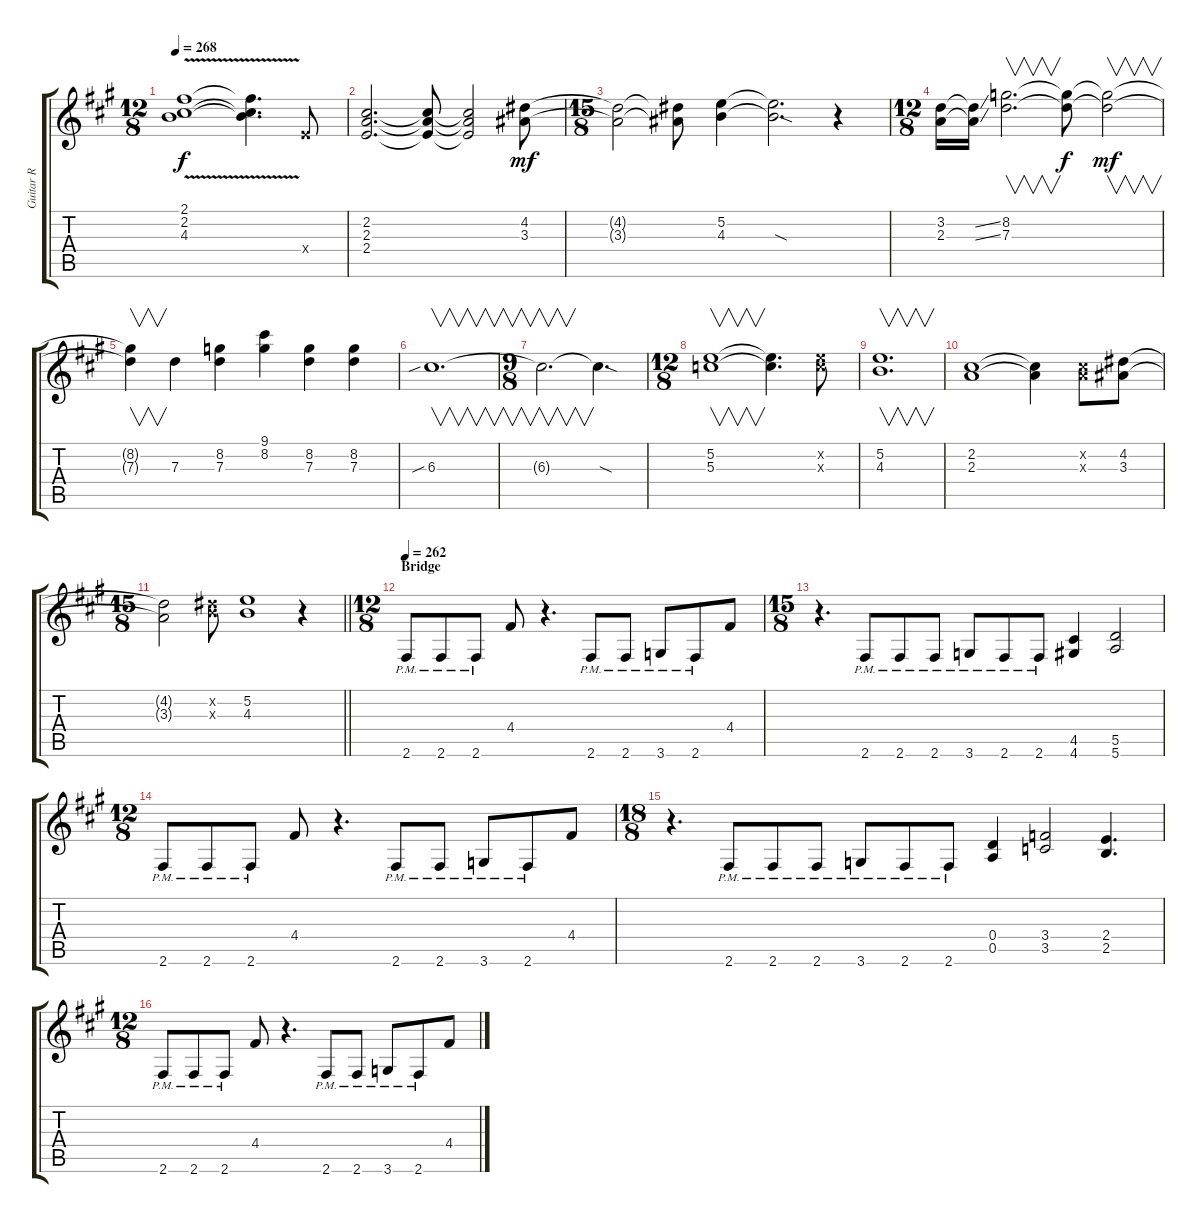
\track ("Guitar R" "Guitar R") {instrument distortionguitar}
\staff {score tabs}
\tuning (E4 B3 G3 D3 A2 E2) {hide}
\ts (12 8)
\tempo 268
\clef g2
\ks a
(2.1{v t} 2.2{v t} 4.3{v t}).1{dy f} (2.1{v t} 2.2{v t} 4.3{v t}).4{d} 2.4{x}.8 |
(2.2 2.3 2.4).2{d} (2.2{t} 2.3{t} 2.4{t}).8 (2.2{t} 2.3{t} 2.4{t}).2 (4.2 3.3).8{dy mf} |
\ts (15 8)
(4.2{t} 3.3{t}).2 (4.2{t} 3.3{t}).8 (5.2 4.3).4 (5.2{t} 4.3{sod t}).2{d} r.4 |
\ts (12 8)
(3.2 2.3).16 (3.2{ss t} 2.3{ss t}).16 (8.2 7.3).2{v d} (8.2{t} 7.3{t}).8{dy f} (8.2{t} 7.3{t}).2{v dy mf} |
(8.2{t} 7.3{t}).4{v} 7.3.4 (8.2 7.3).4 (9.1 8.2).4 (8.2 7.3).4 (8.2 7.3).4 |
6.3{sib}.1{v d} |
\ts (9 8)
6.3{t}.2{v d} 6.3{sod t}.4{d} |
\ts (12 8)
(5.2 5.3).1{v} (5.2{t} 5.3{t}).4{d} (5.2{x} 5.3{x}).8 |
(5.2 4.3).1{v d} |
(2.2 2.3).1 (2.2{t} 2.3{t}).4 (2.2{x} 2.3{x}).8 (4.2 3.3).8 |
\ts (15 8)
\barLineRight lightlight
(4.2{t} 3.3{t}).2 (4.2{x} 4.3{x}).8 (5.2 4.3).1 r.4 |
\ts (12 8)
\section ("" "Bridge")
\tempo 262
2.6{pm}.8 2.6{pm}.8 2.6{pm}.8 4.4.8 r.4{d} 2.6{pm}.8 2.6{pm}.8 3.6{pm}.8 2.6{pm}.8 4.4.8 |
\ts (15 8)
r.4{d} 2.6{pm}.8 2.6{pm}.8 2.6{pm}.8 3.6{pm}.8 2.6{pm}.8 2.6{pm}.8 (4.5 4.6).4 (5.5 5.6).2 |
\ts (12 8)
2.6{pm}.8 2.6{pm}.8 2.6{pm}.8 4.4.8 r.4{d} 2.6{pm}.8 2.6{pm}.8 3.6{pm}.8 2.6{pm}.8 4.4.8 |
\ts (18 8)
r.4{d} 2.6{pm}.8 2.6{pm}.8 2.6{pm}.8 3.6{pm}.8 2.6{pm}.8 2.6{pm}.8 (0.4 0.5).4 (3.4 3.5).2 (2.4 2.5).4{d} |
\ts (12 8)
2.6{pm}.8 2.6{pm}.8 2.6{pm}.8 4.4.8 r.4{d} 2.6{pm}.8 2.6{pm}.8 3.6{pm}.8 2.6{pm}.8 4.4.8
